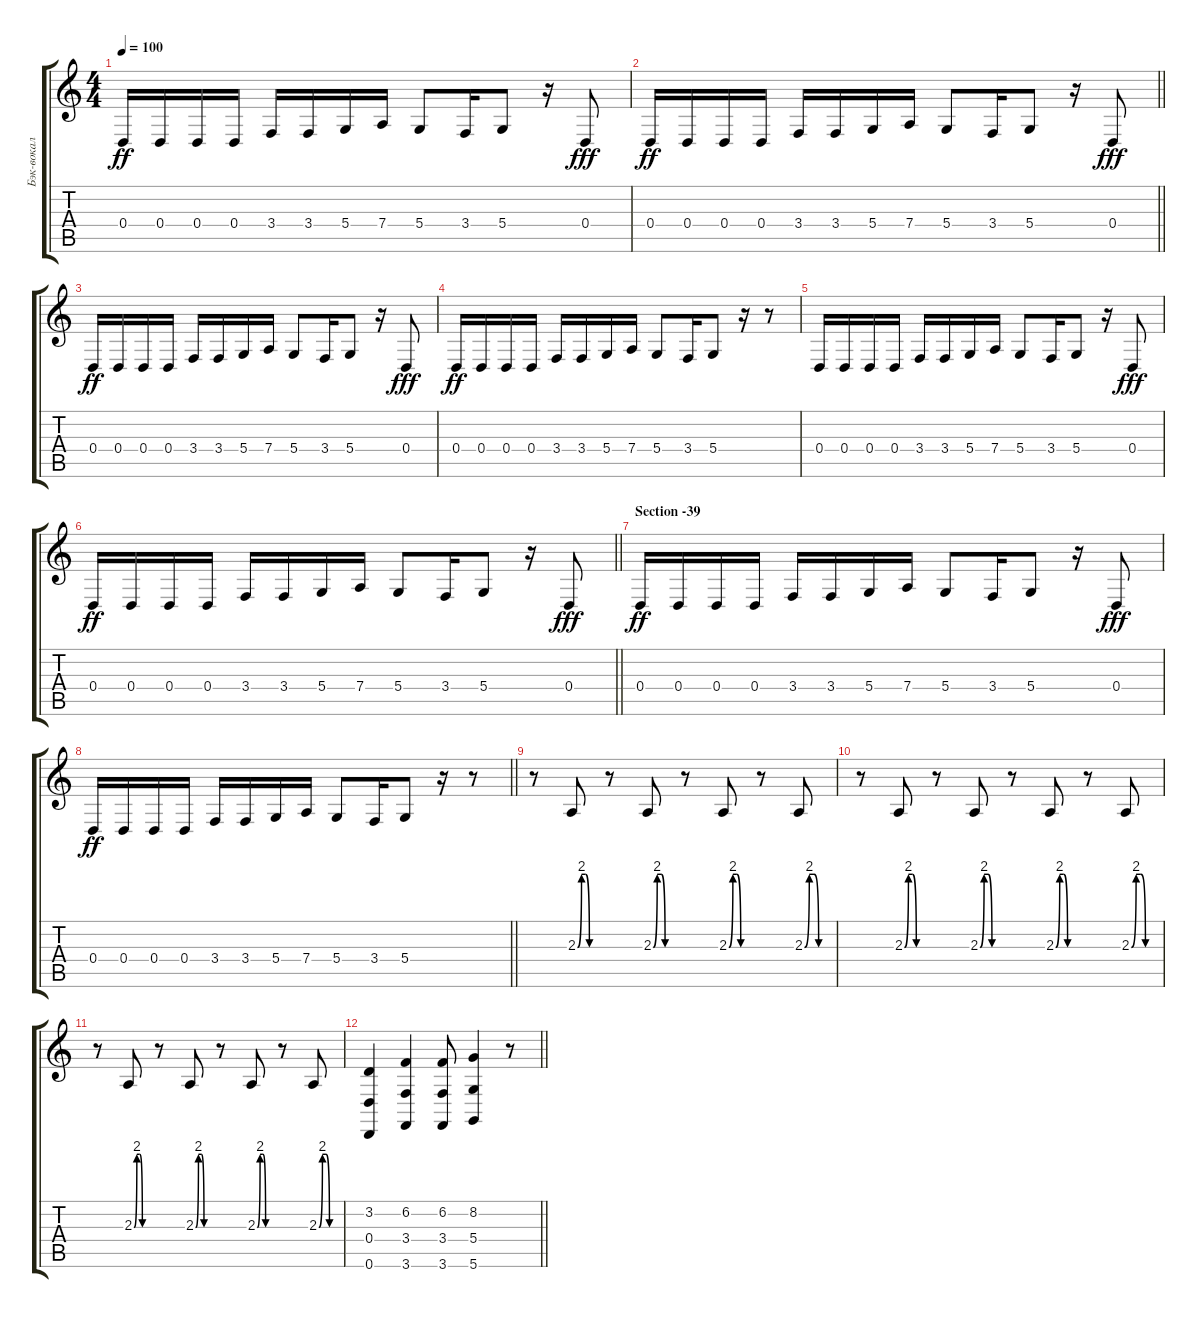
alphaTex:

\track ("Бэк-вокал" "Бэк-вокал") {instrument lead2sawtooth}
\staff {score tabs}
\tuning (E4 B3 G3 D3 A2 D2) {hide}
\ts (4 4)
\tempo 100
\clef g2
\ks c
0.4.16{dy ff} 0.4.16 0.4.16 0.4.16 3.4.16 3.4.16 5.4.16 7.4.16 5.4.8 3.4.16 5.4.8 r.16 0.4.8{dy fff} |
\barLineRight lightlight
0.4.16{dy ff} 0.4.16 0.4.16 0.4.16 3.4.16 3.4.16 5.4.16 7.4.16 5.4.8 3.4.16 5.4.8 r.16 0.4.8{dy fff} |
0.4.16{dy ff} 0.4.16 0.4.16 0.4.16 3.4.16 3.4.16 5.4.16 7.4.16 5.4.8 3.4.16 5.4.8 r.16 0.4.8{dy fff} |
0.4.16{dy ff} 0.4.16 0.4.16 0.4.16 3.4.16 3.4.16 5.4.16 7.4.16 5.4.8 3.4.16 5.4.8 r.16 r.8 |
0.4.16 0.4.16 0.4.16 0.4.16 3.4.16 3.4.16 5.4.16 7.4.16 5.4.8 3.4.16 5.4.8 r.16 0.4.8{dy fff} |
\barLineRight lightlight
0.4.16{dy ff} 0.4.16 0.4.16 0.4.16 3.4.16 3.4.16 5.4.16 7.4.16 5.4.8 3.4.16 5.4.8 r.16 0.4.8{dy fff} |
\section ("" "Section -39")
0.4.16{dy ff} 0.4.16 0.4.16 0.4.16 3.4.16 3.4.16 5.4.16 7.4.16 5.4.8 3.4.16 5.4.8 r.16 0.4.8{dy fff} |
\barLineRight lightlight
0.4.16{dy ff} 0.4.16 0.4.16 0.4.16 3.4.16 3.4.16 5.4.16 7.4.16 5.4.8 3.4.16 5.4.8 r.16 r.8 |
r.8 2.3{be (custom 0 0 10 8 20 8 30 0 60 0)}.8 r.8 2.3{be (custom 0 0 10 8 20 8 30 0 60 0)}.8 r.8 2.3{be (custom 0 0 10 8 20 8 30 0 60 0)}.8 r.8 2.3{be (custom 0 0 10 8 20 8 30 0 60 0)}.8 |
r.8 2.3{be (custom 0 0 10 8 20 8 30 0 60 0)}.8 r.8 2.3{be (custom 0 0 10 8 20 8 30 0 60 0)}.8 r.8 2.3{be (custom 0 0 10 8 20 8 30 0 60 0)}.8 r.8 2.3{be (custom 0 0 10 8 20 8 30 0 60 0)}.8 |
r.8 2.3{be (custom 0 0 10 8 20 8 30 0 60 0)}.8 r.8 2.3{be (custom 0 0 10 8 20 8 30 0 60 0)}.8 r.8 2.3{be (custom 0 0 10 8 20 8 30 0 60 0)}.8 r.8 2.3{be (custom 0 0 10 8 20 8 30 0 60 0)}.8 |
\barLineRight lightlight
(3.2 0.4 0.6).4 (6.2 3.4 3.6).4 (6.2 3.4 3.6).8 (8.2 5.4 5.6).4 r.8
